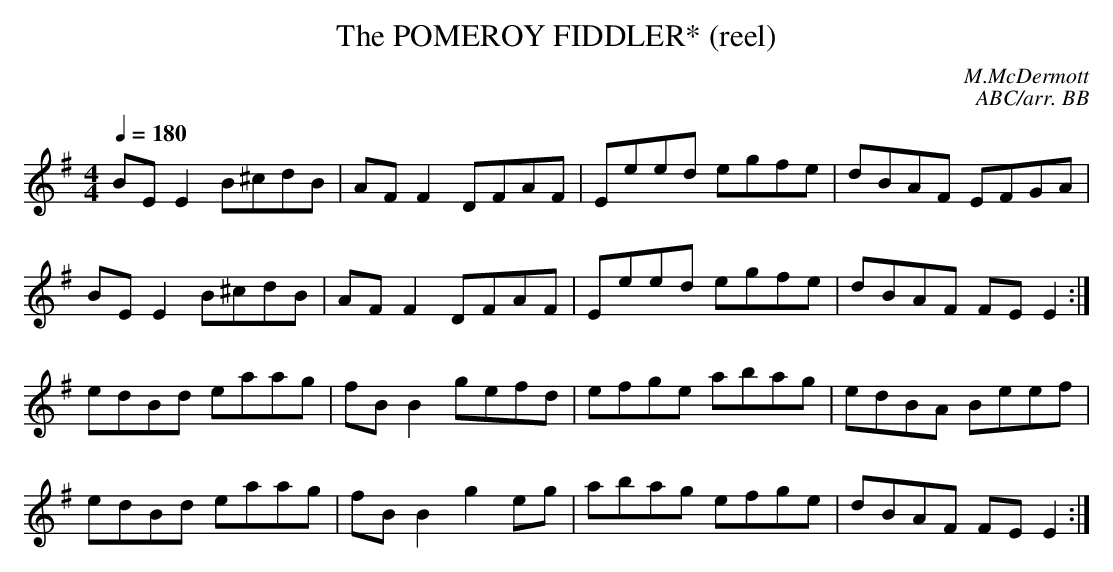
X:1
T:POMEROY FIDDLER* (reel), The
C:M.McDermott
C:ABC/arr. BB
this composition so I have helped out a bit. Pomeroy
(Co. Tyrone) was McDermott's home town.
L:1/8
M:4/4
Q:1/4=180
K:Em
BEE2 B^cdB|AFF2 DFAF|Eeed egfe|dBAF EFGA|
BEE2 B^cdB|AFF2 DFAF|Eeed egfe|dBAF FEE2 :|
edBd eaag|fBB2 gefd|efge abag|edBA Beef|
edBd eaag|fBB2 g2eg|abag efge|dBAF FEE2 :|
